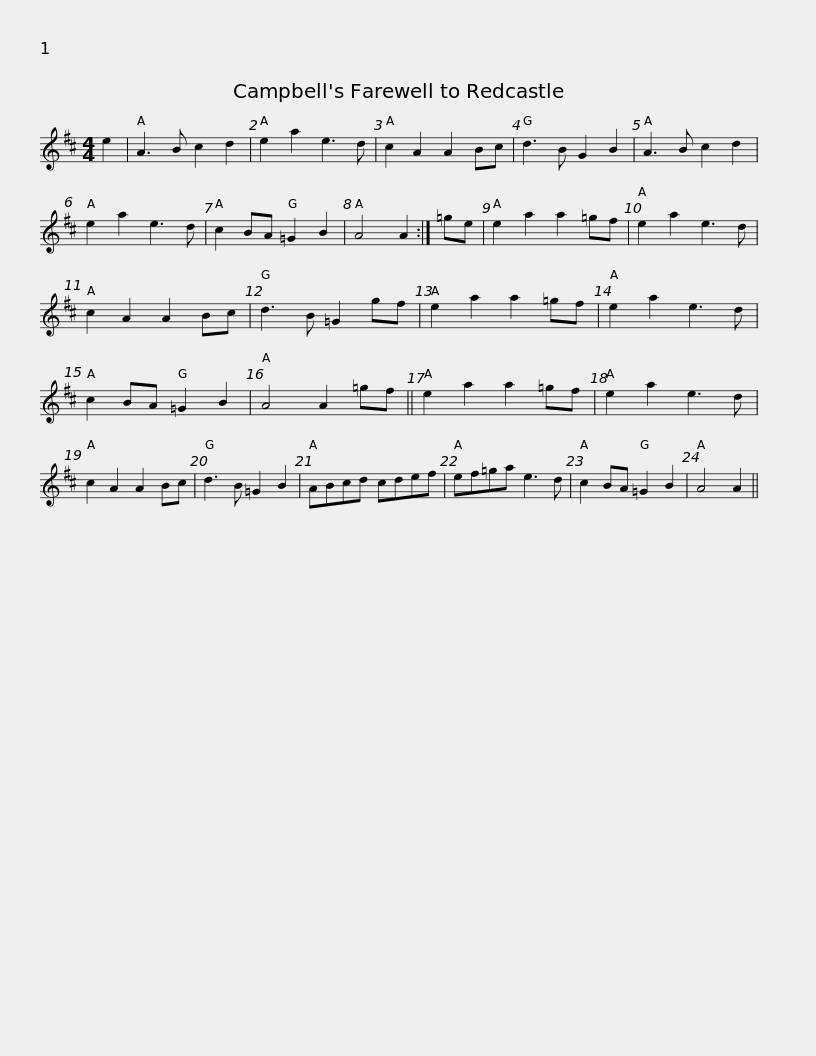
X:1
L:1/8
M:4/4
I:linebreak $
K:D
V:1 treble
V:1
 e2 | A3 B c2 d2 | e2 a2 e3 d | c2 A2 A2 Bc | d3 B G2 B2 | %5
 A3 B c2 d2 | e2 a2 e3 d |$ c2 BA =G2 B2 | A4 A2 :| =ge | %10
 e2 a2 a2 =gf | e2 a2 e3 d | c2 A2 A2 Bc | d3 B =G2 gf |$ e2 a2 a2 =gf | %15
 e2 a2 e3 d | c2 BA =G2 B2 | A4 A2 =gf || e2 a2 a2 =gf | e2 a2 e3 d |$ %20
 c2 A2 A2 Bc | d3 B =G2 B2 | ABcd cdef | ef=ga e3 d | c2 BA =G2 B2 | %25
 A4 A2 || %26
